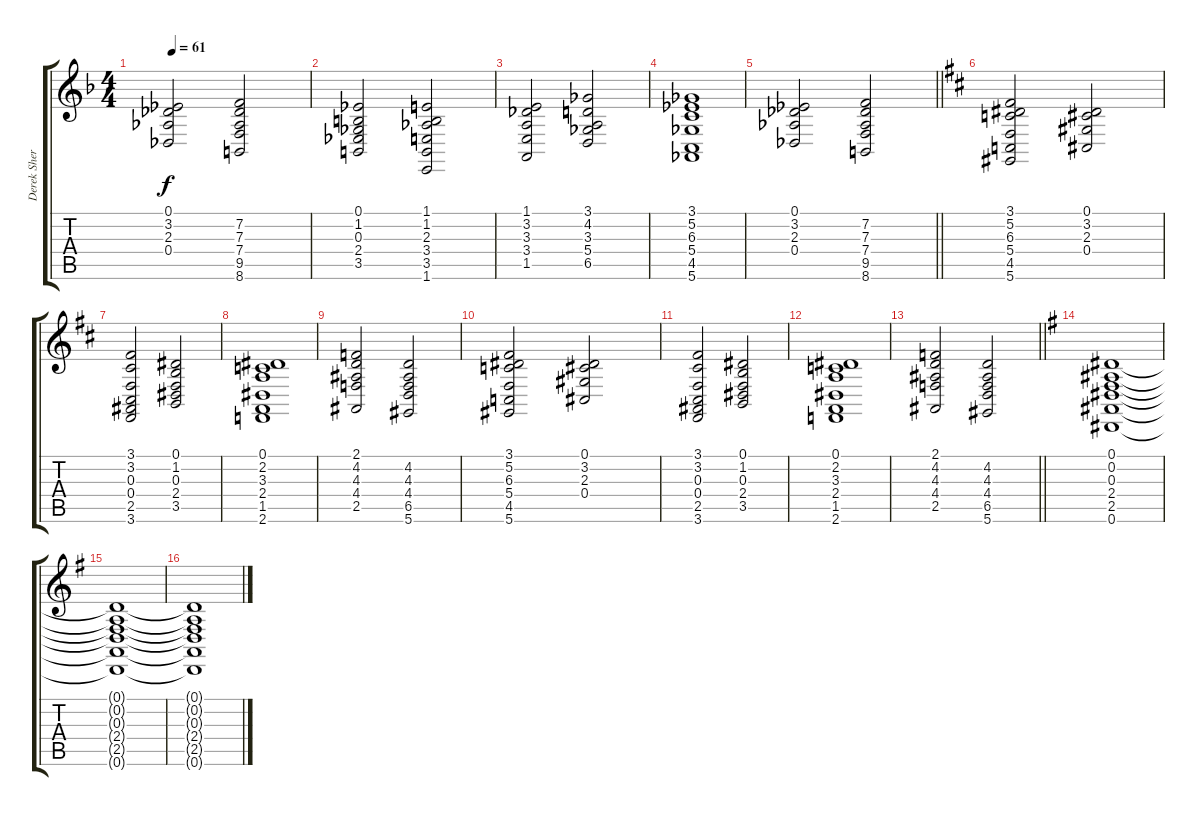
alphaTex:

\track ("Derek Sherinian" "Derek Sher") {instrument stringensemble1}
\staff {score tabs}
\tuning (Eb4 Bb3 Gb3 Db3 Ab2 Eb2) {hide}
\ts (4 4)
\tempo 61
\clef g2
\ks f
(0.1 3.2 2.3 0.4).2{dy f} (7.2 7.3 7.4 9.5 8.6).2 |
(0.1 1.2 0.3 2.4 3.5).2 (1.1 1.2 2.3 3.4 3.5 1.6).2 |
(1.1 3.2 3.3 3.4 1.5).2 (3.1 4.2 3.3 5.4 6.5).2 |
(3.1 5.2 6.3 5.4 4.5 5.6).1 |
\barLineRight lightlight
(0.1 3.2 2.3 0.4).2 (7.2 7.3 7.4 9.5 8.6).2 |
\ks d
(3.1 5.2 6.3 5.4 4.5 5.6).2 (0.1 3.2 2.3 0.4).2 |
(3.1 3.2 0.3 0.4 2.5 3.6).2 (0.1 1.2 0.3 2.4 3.5).2 |
(0.1 2.2 3.3 2.4 1.5 2.6).1 |
(2.1 4.2 4.3 4.4 2.5).2 (4.2 4.3 4.4 6.5 5.6).2 |
(3.1 5.2 6.3 5.4 4.5 5.6).2 (0.1 3.2 2.3 0.4).2 |
(3.1 3.2 0.3 0.4 2.5 3.6).2 (0.1 1.2 0.3 2.4 3.5).2 |
(0.1 2.2 3.3 2.4 1.5 2.6).1 |
\barLineRight lightlight
(2.1 4.2 4.3 4.4 2.5).2 (4.2 4.3 4.4 6.5 5.6).2 |
\ks g
(0.1 0.2 0.3 2.4 2.5 0.6).1 |
(0.1{t} 0.2{t} 0.3{t} 2.4{t} 2.5{t} 0.6{t}).1 |
(0.1{t} 0.2{t} 0.3{t} 2.4{t} 2.5{t} 0.6{t}).1
